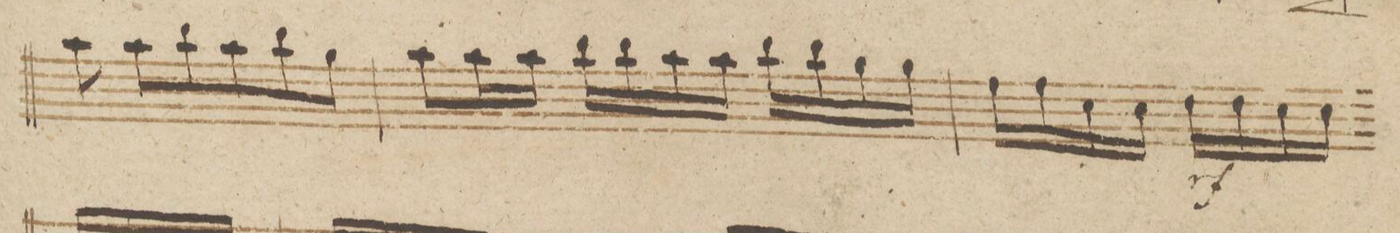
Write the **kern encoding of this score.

**kern	**dynam
*I"Violino 2do	*
*clefG2	*
*k[b-]	*
*met(c)	*
*M3/4	*
8aa\	[
8aa\L	.
8bb-\	.
8aa\	.
8bb-\	.
8gg\J	.
=42	=42
8aa\L	.
16aa\L	.
16aa\JJ	.
16bb-\LL	.
16bb-\	.
16aa\	.
16aa\JJ	.
16bb-\LL	.
16bb-\	.
16gg\	.
16gg\JJ	.
=43	=43
16ff\LL	.
16ff\	.
16cc\	.
16cc\JJ	.
16dd\LL	rfz
16dd\	.
16cc\	.
16cc\JJ	.
*-	*-
